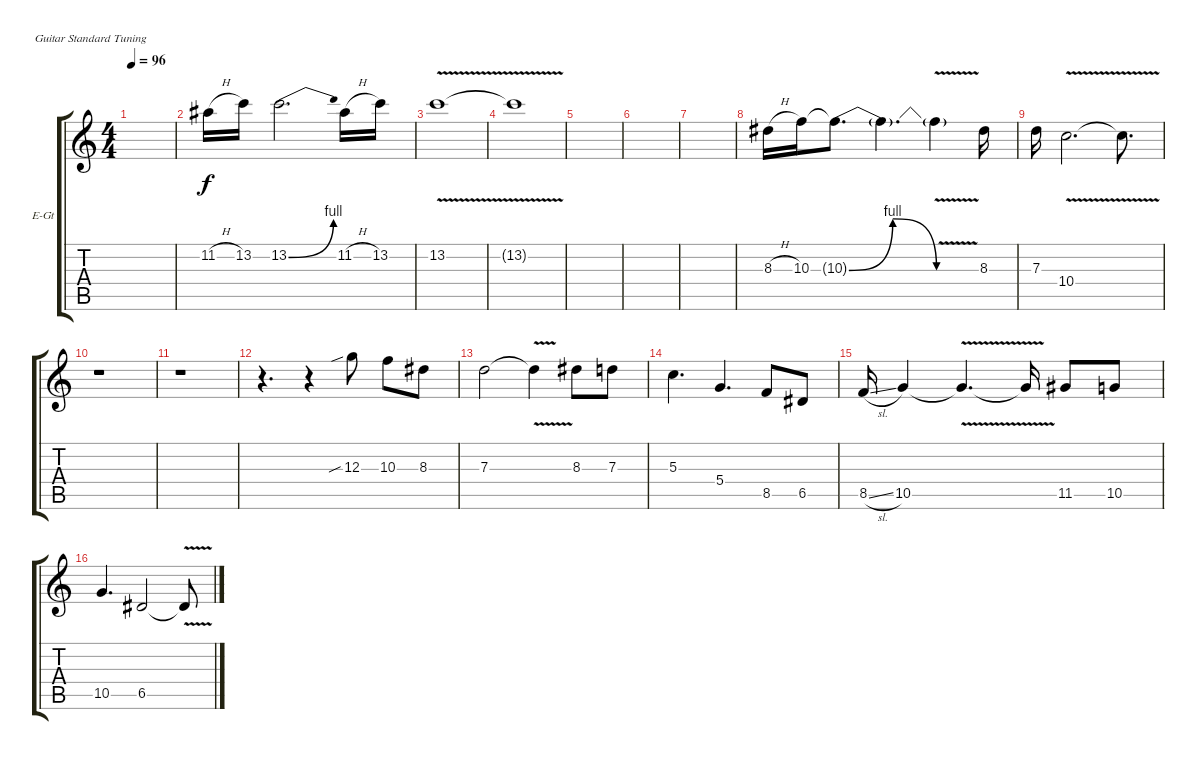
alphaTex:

\defaultSystemsLayout 4
\bracketExtendMode groupsimilarinstruments
\firstSystemTrackNameOrientation horizontal
\otherSystemsTrackNameOrientation horizontal
\track ("Extra Guitar " "E-Gt") {instrument distortionguitar}
\staff {score tabs}
\tuning (E4 B3 G3 D3 A2 E2)
\ts (4 4)
\tempo 96
\clef g2
\scale
0.333333
\ks c
|
\scale
0.333333 11.2{h}.16 13.2.16 13.2{be (bend 0 0 15 4)}.2{d} 11.2{h}.16 13.2.16 |
\scale
0.333333 13.2{v}.1 |
\scale
0.333333 13.2{v t}.1 |
\scale
0.333333 |
\scale
0.333333 |
\scale
0.333333 |
\scale
0.333333 8.3{h}.16 10.3.16 10.3{be (bendrelease 0 0 10.2 4 20.4 4 30 0) t}.8{d} 10.3{t}.4{d} 10.3{v t}.4 8.3.16 |
\scale
0.333333 7.3.16 10.4{v}.2{d} 10.4{v t}.8{d} |
\scale
0.333333 r.1 |
\scale
0.333333 r.1 |
\scale
0.333333 r.4{d} r.4 12.3{sib}.8 10.3.8 8.3.8 |
\scale
0.333333 7.3.2 7.3{v t}.4 8.3.8 7.3.8 |
\scale
0.333333 5.3.4{d} 5.4.4{d} 8.5.8 6.5.8 |
\scale
0.333333 8.5{sl}.16 10.5.4 10.5{v t}.4{d} 10.5{t}.16 11.5.8 10.5.8 |
\scale
0.333333 10.5.4{d} 6.5.2 6.5{v t}.8
